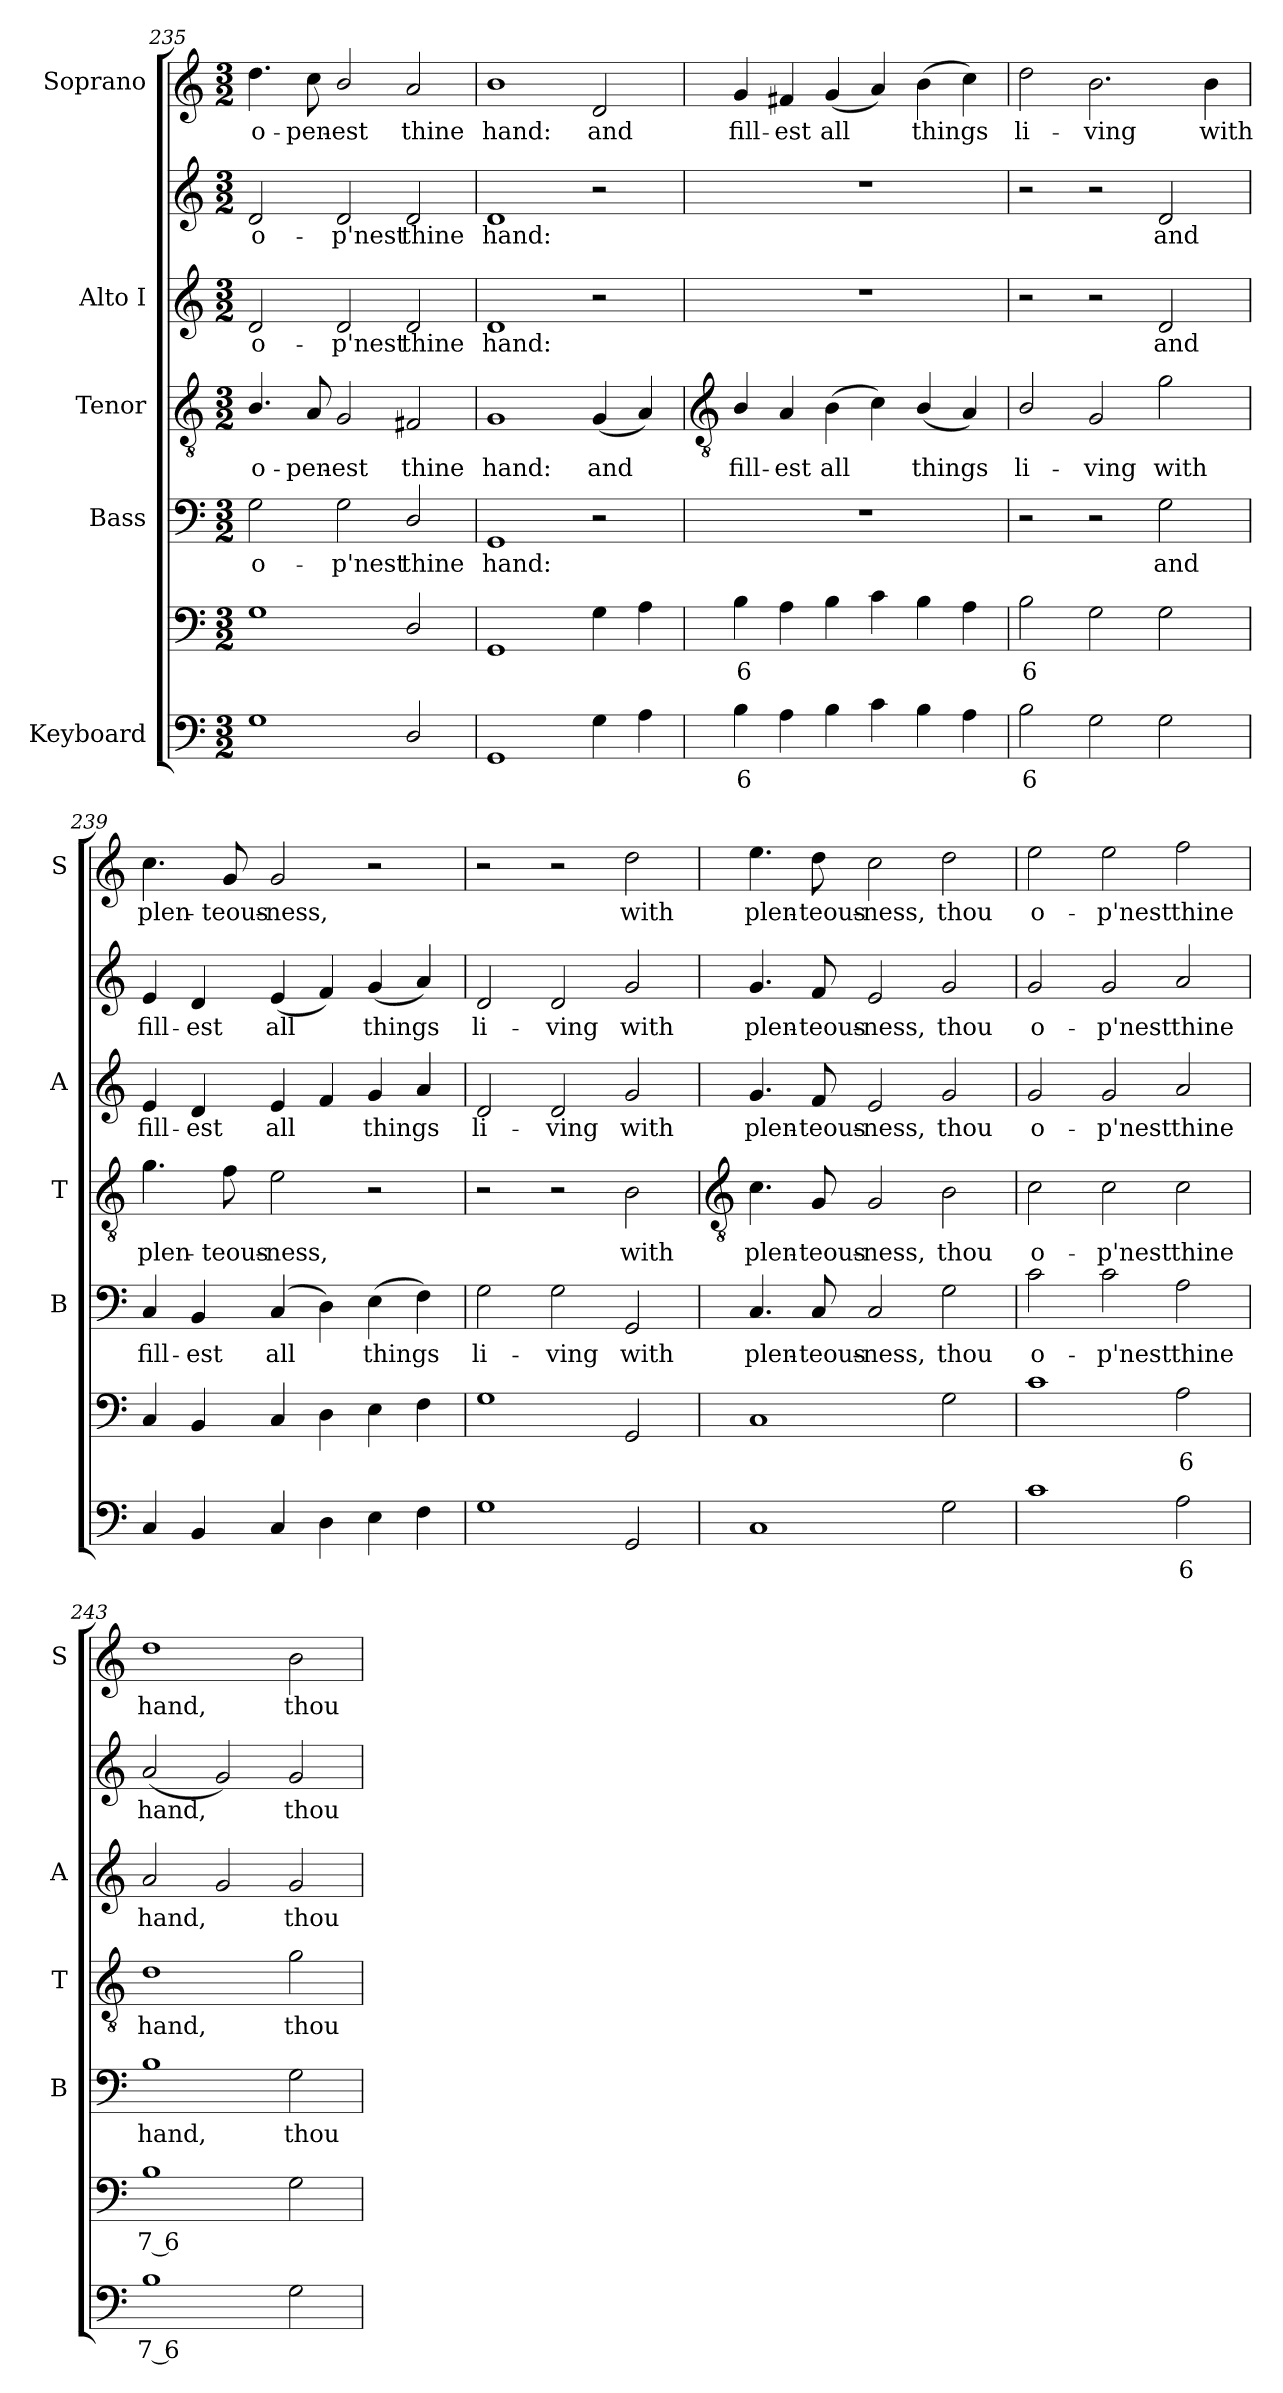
**kern	**text	**kern	**text	**kern	**text	**kern	**text	**kern	**text	**kern	**text	**kern	**text
*part5	*part5	*part5	*part5	*part4	*part4	*part3	*part3	*part2	*part2	*part2	*part2	*part1	*part1
*staff7	*staff7	*staff6	*staff6	*staff5	*staff5	*staff4	*staff4	*staff3	*staff3	*staff2	*staff2	*staff1	*staff1
*I"Keyboard	*	*	*	*I"Bass	*	*I"Tenor	*	*I"Alto I	*	*	*	*I"Soprano	*
*	*	*	*	*I'B	*	*I'T	*	*I'A	*	*	*	*I'S	*
*clefF4	*	*clefF4	*	*clefF4	*	*clefGv2	*	*clefG2	*	*clefG2	*	*clefG2	*
*k[]	*	*k[]	*	*k[]	*	*k[]	*	*k[]	*	*k[]	*	*k[]	*
*C:	*	*C:	*	*C:	*	*C:	*	*C:	*	*C:	*	*C:	*
*M3/2	*	*M3/2	*	*M3/2	*	*M3/2	*	*M3/2	*	*M3/2	*	*M3/2	*
=235	=235	=235	=235	=235	=235	=235	=235	=235	=235	=235	=235	=235	=235
!	!	!	!	!	!LO:LY:b	!	!LO:LY:b	!	!LO:LY:b	!	!LO:LY:b	!	!LO:LY:b
1G	.	1G	.	2G	o-	4.B/	o-	2d	o-	2d	o-	4.dd	o-
!	!	!	!	!	!	!	!LO:LY:b	!	!	!	!	!	!LO:LY:b
.	.	.	.	.	.	8A	-pen-	.	.	.	.	8cc	-pen-
!	!	!	!	!	!LO:LY:b	!	!LO:LY:b	!	!LO:LY:b	!	!LO:LY:b	!	!LO:LY:b
.	.	.	.	2G	-p'nest	2G	-est	2d	-p'nest	2d	-p'nest	2b/	-est
!	!	!	!	!	!LO:LY:b	!	!LO:LY:b	!	!LO:LY:b	!	!LO:LY:b	!	!LO:LY:b
2D/	.	2D/	.	2D/	thine	2F#X	thine	2d	thine	2d	thine	2a	thine
=236	=236	=236	=236	=236	=236	=236	=236	=236	=236	=236	=236	=236	=236
!	!	!	!	!	!LO:LY:b	!	!LO:LY:b	!	!LO:LY:b	!	!LO:LY:b	!	!LO:LY:b
1GG	.	1GG	.	1GG	hand:	1G	hand:	1d	hand:	1d	hand:	1b	hand:
!	!	!	!	!	!	!	!LO:LY:b	!	!	!	!	!	!LO:LY:b
4G	.	4G	.	2r	.	(<4G	and	2r	.	2r	.	2d	and
4A	.	4A	.	.	.	4A)	.	.	.	.	.	.	.
!!LO:LB:g=z
=237	=237	=237	=237	=237	=237	=237	=237	=237	=237	=237	=237	=237	=237
*	*	*	*	*	*	*clefGv2	*	*	*	*	*	*	*
!	!LO:LY:b	!	!LO:LY:b	!LO:N:vis=1	!	!	!LO:LY:b	!LO:N:vis=1	!	!LO:N:vis=1	!	!	!LO:LY:b
4B	6	4B	6	1.r	.	4B/	fill-	1.r	.	1.r	.	4g	fill-
!	!	!	!	!	!	!	!LO:LY:b	!	!	!	!	!	!LO:LY:b
4A	.	4A	.	.	.	4A	-est	.	.	.	.	4f#X	-est
!	!	!	!	!	!	!	!LO:LY:b	!	!	!	!	!	!LO:LY:b
4B	.	4B	.	.	.	(>4B	all	.	.	.	.	(<4g	all
4c	.	4c	.	.	.	4c)	.	.	.	.	.	4a)	.
!	!	!	!	!	!	!	!LO:LY:b	!	!	!	!	!	!LO:LY:b
4B	.	4B	.	.	.	(<4B/	things	.	.	.	.	(>4b	things
4A	.	4A	.	.	.	4A)	.	.	.	.	.	4cc)	.
=238	=238	=238	=238	=238	=238	=238	=238	=238	=238	=238	=238	=238	=238
!	!LO:LY:b	!	!LO:LY:b	!	!	!	!LO:LY:b	!	!	!	!	!	!LO:LY:b
2B	6	2B	6	2r	.	2B/	li-	2r	.	2r	.	2dd	li-
!	!	!	!	!	!	!	!LO:LY:b	!	!	!	!	!	!LO:LY:b
2G	.	2G	.	2r	.	2G	-ving	2r	.	2r	.	2.b	-ving
!	!	!	!	!	!LO:LY:b	!	!LO:LY:b	!	!LO:LY:b	!	!LO:LY:b	!	!
2G	.	2G	.	2G	and	2g	with	2d	and	2d	and	.	.
!	!	!	!	!	!	!	!	!	!	!	!	!	!LO:LY:b
.	.	.	.	.	.	.	.	.	.	.	.	4b	with
=239	=239	=239	=239	=239	=239	=239	=239	=239	=239	=239	=239	=239	=239
!	!	!	!	!	!LO:LY:b	!	!LO:LY:b	!	!LO:LY:b	!	!LO:LY:b	!	!LO:LY:b
4C	.	4C	.	4C	fill-	4.g	plen-	4e	fill-	4e	fill-	4.cc	plen-
!	!	!	!	!	!LO:LY:b	!	!	!	!LO:LY:b	!	!LO:LY:b	!	!
4BB	.	4BB	.	4BB	-est	.	.	4d	-est	4d	-est	.	.
!	!	!	!	!	!	!	!LO:LY:b	!	!	!	!	!	!LO:LY:b
.	.	.	.	.	.	8f	-teous-	.	.	.	.	8g	-teous-
!	!	!	!	!	!LO:LY:b	!	!LO:LY:b	!	!LO:LY:b	!	!LO:LY:b	!	!LO:LY:b
4C	.	4C	.	(<4C	all	2e	-ness,	4e	all	(<4e	all	2g	-ness,
4D	.	4D	.	4D)	.	.	.	4f	.	4f)	.	.	.
!	!	!	!	!	!LO:LY:b	!	!	!	!LO:LY:b	!	!LO:LY:b	!	!
4E	.	4E	.	(>4E	things	2r	.	4g	things	(<4g	things	2r	.
4F	.	4F	.	4F)	.	.	.	4a	.	4a)	.	.	.
=240	=240	=240	=240	=240	=240	=240	=240	=240	=240	=240	=240	=240	=240
!	!	!	!	!	!LO:LY:b	!	!	!	!LO:LY:b	!	!LO:LY:b	!	!
1G	.	1G	.	2G	li-	2r	.	2d	li-	2d	li-	2r	.
!	!	!	!	!	!LO:LY:b	!	!	!	!LO:LY:b	!	!LO:LY:b	!	!
.	.	.	.	2G	-ving	2r	.	2d	-ving	2d	-ving	2r	.
!	!	!	!	!	!LO:LY:b	!	!LO:LY:b	!	!LO:LY:b	!	!LO:LY:b	!	!LO:LY:b
2GG	.	2GG	.	2GG	with	2B	with	2g	with	2g	with	2dd	with
!!LO:LB:g=z
=241	=241	=241	=241	=241	=241	=241	=241	=241	=241	=241	=241	=241	=241
*	*	*	*	*	*	*clefGv2	*	*	*	*	*	*	*
!	!	!	!	!	!LO:LY:b	!	!LO:LY:b	!	!LO:LY:b	!	!LO:LY:b	!	!LO:LY:b
1C	.	1C	.	4.C	plen-	4.c	plen-	4.g	plen-	4.g	plen-	4.ee	plen-
!	!	!	!	!	!LO:LY:b	!	!LO:LY:b	!	!LO:LY:b	!	!LO:LY:b	!	!LO:LY:b
.	.	.	.	8C	-teous-	8G	-teous-	8f	-teous-	8f	-teous-	8dd	-teous-
!	!	!	!	!	!LO:LY:b	!	!LO:LY:b	!	!LO:LY:b	!	!LO:LY:b	!	!LO:LY:b
.	.	.	.	2C	-ness,	2G	-ness,	2e	-ness,	2e	-ness,	2cc	-ness,
!	!	!	!	!	!LO:LY:b	!	!LO:LY:b	!	!LO:LY:b	!	!LO:LY:b	!	!LO:LY:b
2G	.	2G	.	2G	thou	2B	thou	2g	thou	2g	thou	2dd	thou
=242	=242	=242	=242	=242	=242	=242	=242	=242	=242	=242	=242	=242	=242
!	!	!	!	!	!LO:LY:b	!	!LO:LY:b	!	!LO:LY:b	!	!LO:LY:b	!	!LO:LY:b
1c	.	1c	.	2c	o-	2c	o-	2g	o-	2g	o-	2ee	o-
!	!	!	!	!	!LO:LY:b	!	!LO:LY:b	!	!LO:LY:b	!	!LO:LY:b	!	!LO:LY:b
.	.	.	.	2c	-p'nest	2c	-p'nest	2g	-p'nest	2g	-p'nest	2ee	-p'nest
!	!LO:LY:b	!	!LO:LY:b	!	!LO:LY:b	!	!LO:LY:b	!	!LO:LY:b	!	!LO:LY:b	!	!LO:LY:b
2A	6	2A	6	2A	thine	2c	thine	2a	thine	2a	thine	2ff	thine
=243	=243	=243	=243	=243	=243	=243	=243	=243	=243	=243	=243	=243	=243
!	!LO:LY:b	!	!LO:LY:b	!	!LO:LY:b	!	!LO:LY:b	!	!LO:LY:b	!	!LO:LY:b	!	!LO:LY:b
1B	7 6	1B	7 6	1B	hand,	1d	hand,	2a	hand,	(<2a	hand,	1dd	hand,
.	.	.	.	.	.	.	.	2g	.	2g)	.	.	.
!	!	!	!	!	!LO:LY:b	!	!LO:LY:b	!	!LO:LY:b	!	!LO:LY:b	!	!LO:LY:b
2G	.	2G	.	2G	thou	2g	thou	2g	thou	2g	thou	2b	thou
=	=	=	=	=	=	=	=	=	=	=	=	=	=
*-	*-	*-	*-	*-	*-	*-	*-	*-	*-	*-	*-	*-	*-
